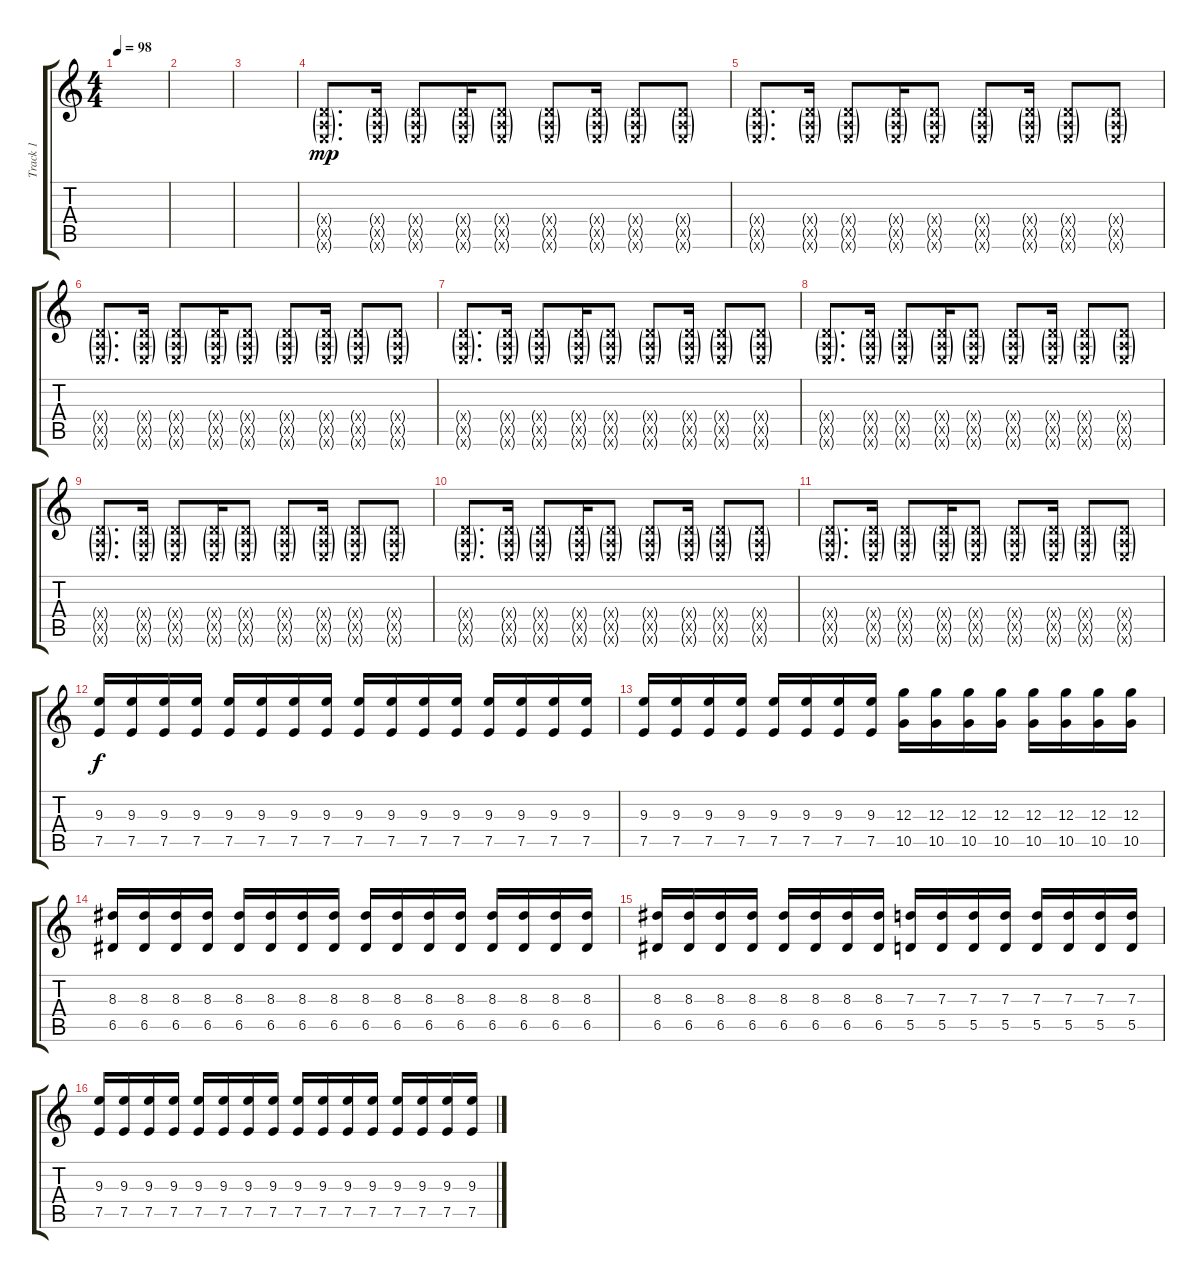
\track ("Track 1" "Track 1") {instrument overdrivenguitar}
\staff {score tabs}
\tuning (E4 B3 G3 D3 A2 E2) {hide}
\ts (4 4)
\tempo 98
\clef g2
\ks c
|
|
|
(0.4{g x} 0.5{g x} 0.6{g x}).8{d dy mp} (0.4{g x} 0.5{g x} 0.6{g x}).16 (0.4{g x} 0.5{g x} 0.6{g x}).8 (0.4{g x} 0.5{g x} 0.6{g x}).16 (0.4{g x} 0.5{g x} 0.6{g x}).8 (0.4{g x} 0.5{g x} 0.6{g x}).8 (0.4{g x} 0.5{g x} 0.6{g x}).16 (0.4{g x} 0.5{g x} 0.6{g x}).8 (0.4{g x} 0.5{g x} 0.6{g x}).8 |
(0.4{g x} 0.5{g x} 0.6{g x}).8{d} (0.4{g x} 0.5{g x} 0.6{g x}).16 (0.4{g x} 0.5{g x} 0.6{g x}).8 (0.4{g x} 0.5{g x} 0.6{g x}).16 (0.4{g x} 0.5{g x} 0.6{g x}).8 (0.4{g x} 0.5{g x} 0.6{g x}).8 (0.4{g x} 0.5{g x} 0.6{g x}).16 (0.4{g x} 0.5{g x} 0.6{g x}).8 (0.4{g x} 0.5{g x} 0.6{g x}).8 |
(0.4{g x} 0.5{g x} 0.6{g x}).8{d} (0.4{g x} 0.5{g x} 0.6{g x}).16 (0.4{g x} 0.5{g x} 0.6{g x}).8 (0.4{g x} 0.5{g x} 0.6{g x}).16 (0.4{g x} 0.5{g x} 0.6{g x}).8 (0.4{g x} 0.5{g x} 0.6{g x}).8 (0.4{g x} 0.5{g x} 0.6{g x}).16 (0.4{g x} 0.5{g x} 0.6{g x}).8 (0.4{g x} 0.5{g x} 0.6{g x}).8 |
(0.4{g x} 0.5{g x} 0.6{g x}).8{d} (0.4{g x} 0.5{g x} 0.6{g x}).16 (0.4{g x} 0.5{g x} 0.6{g x}).8 (0.4{g x} 0.5{g x} 0.6{g x}).16 (0.4{g x} 0.5{g x} 0.6{g x}).8 (0.4{g x} 0.5{g x} 0.6{g x}).8 (0.4{g x} 0.5{g x} 0.6{g x}).16 (0.4{g x} 0.5{g x} 0.6{g x}).8 (0.4{g x} 0.5{g x} 0.6{g x}).8 |
(0.4{g x} 0.5{g x} 0.6{g x}).8{d} (0.4{g x} 0.5{g x} 0.6{g x}).16 (0.4{g x} 0.5{g x} 0.6{g x}).8 (0.4{g x} 0.5{g x} 0.6{g x}).16 (0.4{g x} 0.5{g x} 0.6{g x}).8 (0.4{g x} 0.5{g x} 0.6{g x}).8 (0.4{g x} 0.5{g x} 0.6{g x}).16 (0.4{g x} 0.5{g x} 0.6{g x}).8 (0.4{g x} 0.5{g x} 0.6{g x}).8 |
(0.4{g x} 0.5{g x} 0.6{g x}).8{d} (0.4{g x} 0.5{g x} 0.6{g x}).16 (0.4{g x} 0.5{g x} 0.6{g x}).8 (0.4{g x} 0.5{g x} 0.6{g x}).16 (0.4{g x} 0.5{g x} 0.6{g x}).8 (0.4{g x} 0.5{g x} 0.6{g x}).8 (0.4{g x} 0.5{g x} 0.6{g x}).16 (0.4{g x} 0.5{g x} 0.6{g x}).8 (0.4{g x} 0.5{g x} 0.6{g x}).8 |
(0.4{g x} 0.5{g x} 0.6{g x}).8{d} (0.4{g x} 0.5{g x} 0.6{g x}).16 (0.4{g x} 0.5{g x} 0.6{g x}).8 (0.4{g x} 0.5{g x} 0.6{g x}).16 (0.4{g x} 0.5{g x} 0.6{g x}).8 (0.4{g x} 0.5{g x} 0.6{g x}).8 (0.4{g x} 0.5{g x} 0.6{g x}).16 (0.4{g x} 0.5{g x} 0.6{g x}).8 (0.4{g x} 0.5{g x} 0.6{g x}).8 |
(0.4{g x} 0.5{g x} 0.6{g x}).8{d} (0.4{g x} 0.5{g x} 0.6{g x}).16 (0.4{g x} 0.5{g x} 0.6{g x}).8 (0.4{g x} 0.5{g x} 0.6{g x}).16 (0.4{g x} 0.5{g x} 0.6{g x}).8 (0.4{g x} 0.5{g x} 0.6{g x}).8 (0.4{g x} 0.5{g x} 0.6{g x}).16 (0.4{g x} 0.5{g x} 0.6{g x}).8 (0.4{g x} 0.5{g x} 0.6{g x}).8 |
(9.3 7.5).16{dy f} (9.3 7.5).16 (9.3 7.5).16 (9.3 7.5).16 (9.3 7.5).16 (9.3 7.5).16 (9.3 7.5).16 (9.3 7.5).16 (9.3 7.5).16 (9.3 7.5).16 (9.3 7.5).16 (9.3 7.5).16 (9.3 7.5).16 (9.3 7.5).16 (9.3 7.5).16 (9.3 7.5).16 |
(9.3 7.5).16 (9.3 7.5).16 (9.3 7.5).16 (9.3 7.5).16 (9.3 7.5).16 (9.3 7.5).16 (9.3 7.5).16 (9.3 7.5).16 (12.3 10.5).16 (12.3 10.5).16 (12.3 10.5).16 (12.3 10.5).16 (12.3 10.5).16 (12.3 10.5).16 (12.3 10.5).16 (12.3 10.5).16 |
(8.3 6.5).16 (8.3 6.5).16 (8.3 6.5).16 (8.3 6.5).16 (8.3 6.5).16 (8.3 6.5).16 (8.3 6.5).16 (8.3 6.5).16 (8.3 6.5).16 (8.3 6.5).16 (8.3 6.5).16 (8.3 6.5).16 (8.3 6.5).16 (8.3 6.5).16 (8.3 6.5).16 (8.3 6.5).16 |
(8.3 6.5).16 (8.3 6.5).16 (8.3 6.5).16 (8.3 6.5).16 (8.3 6.5).16 (8.3 6.5).16 (8.3 6.5).16 (8.3 6.5).16 (7.3 5.5).16 (7.3 5.5).16 (7.3 5.5).16 (7.3 5.5).16 (7.3 5.5).16 (7.3 5.5).16 (7.3 5.5).16 (7.3 5.5).16 |
(9.3 7.5).16 (9.3 7.5).16 (9.3 7.5).16 (9.3 7.5).16 (9.3 7.5).16 (9.3 7.5).16 (9.3 7.5).16 (9.3 7.5).16 (9.3 7.5).16 (9.3 7.5).16 (9.3 7.5).16 (9.3 7.5).16 (9.3 7.5).16 (9.3 7.5).16 (9.3 7.5).16 (9.3 7.5).16
